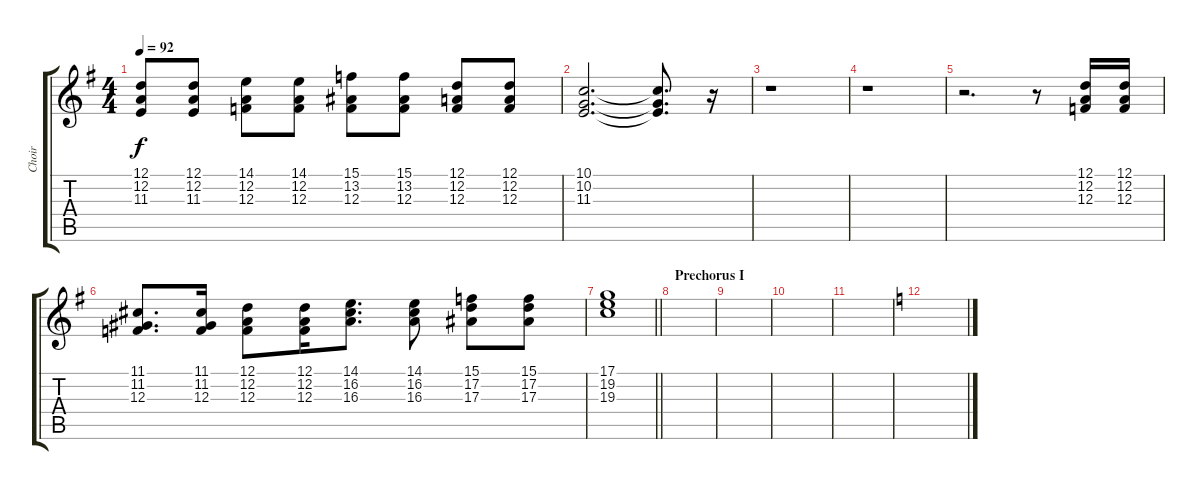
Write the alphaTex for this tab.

\track ("Choir" "Choir") {instrument choiraahs}
\staff {score tabs}
\tuning (D4 A3 F3 C3 G2 D2) {hide}
\ts (4 4)
\tempo 92
\clef g2
\ks eminor
(12.1 12.2 11.3).8{dy f} (12.1 12.2 11.3).8 (14.1 12.2 12.3).8 (14.1 12.2 12.3).8 (15.1 13.2 12.3).8 (15.1 13.2 12.3).8 (12.1 12.2 12.3).8 (12.1 12.2 12.3).8 |
(10.1 10.2 11.3).2{d} (10.1{t} 10.2{t} 11.3{t}).8{d} r.16 |
r.1 |
r.1 |
r.2{d} r.8 (12.1 12.2 12.3).16 (12.1 12.2 12.3).16 |
(11.1 11.2 12.3).8{d} (11.1 11.2 12.3).16 (12.1 12.2 12.3).8 (12.1 12.2 12.3).16 (14.1 16.2 16.3).8{d} (14.1 16.2 16.3).8 (15.1 17.2 17.3).8 (15.1 17.2 17.3).8 |
\barLineRight lightlight
(17.1 19.2 19.3).1 |
\section ("" "Prechorus I")
|
|
|
|
\ks aminor
